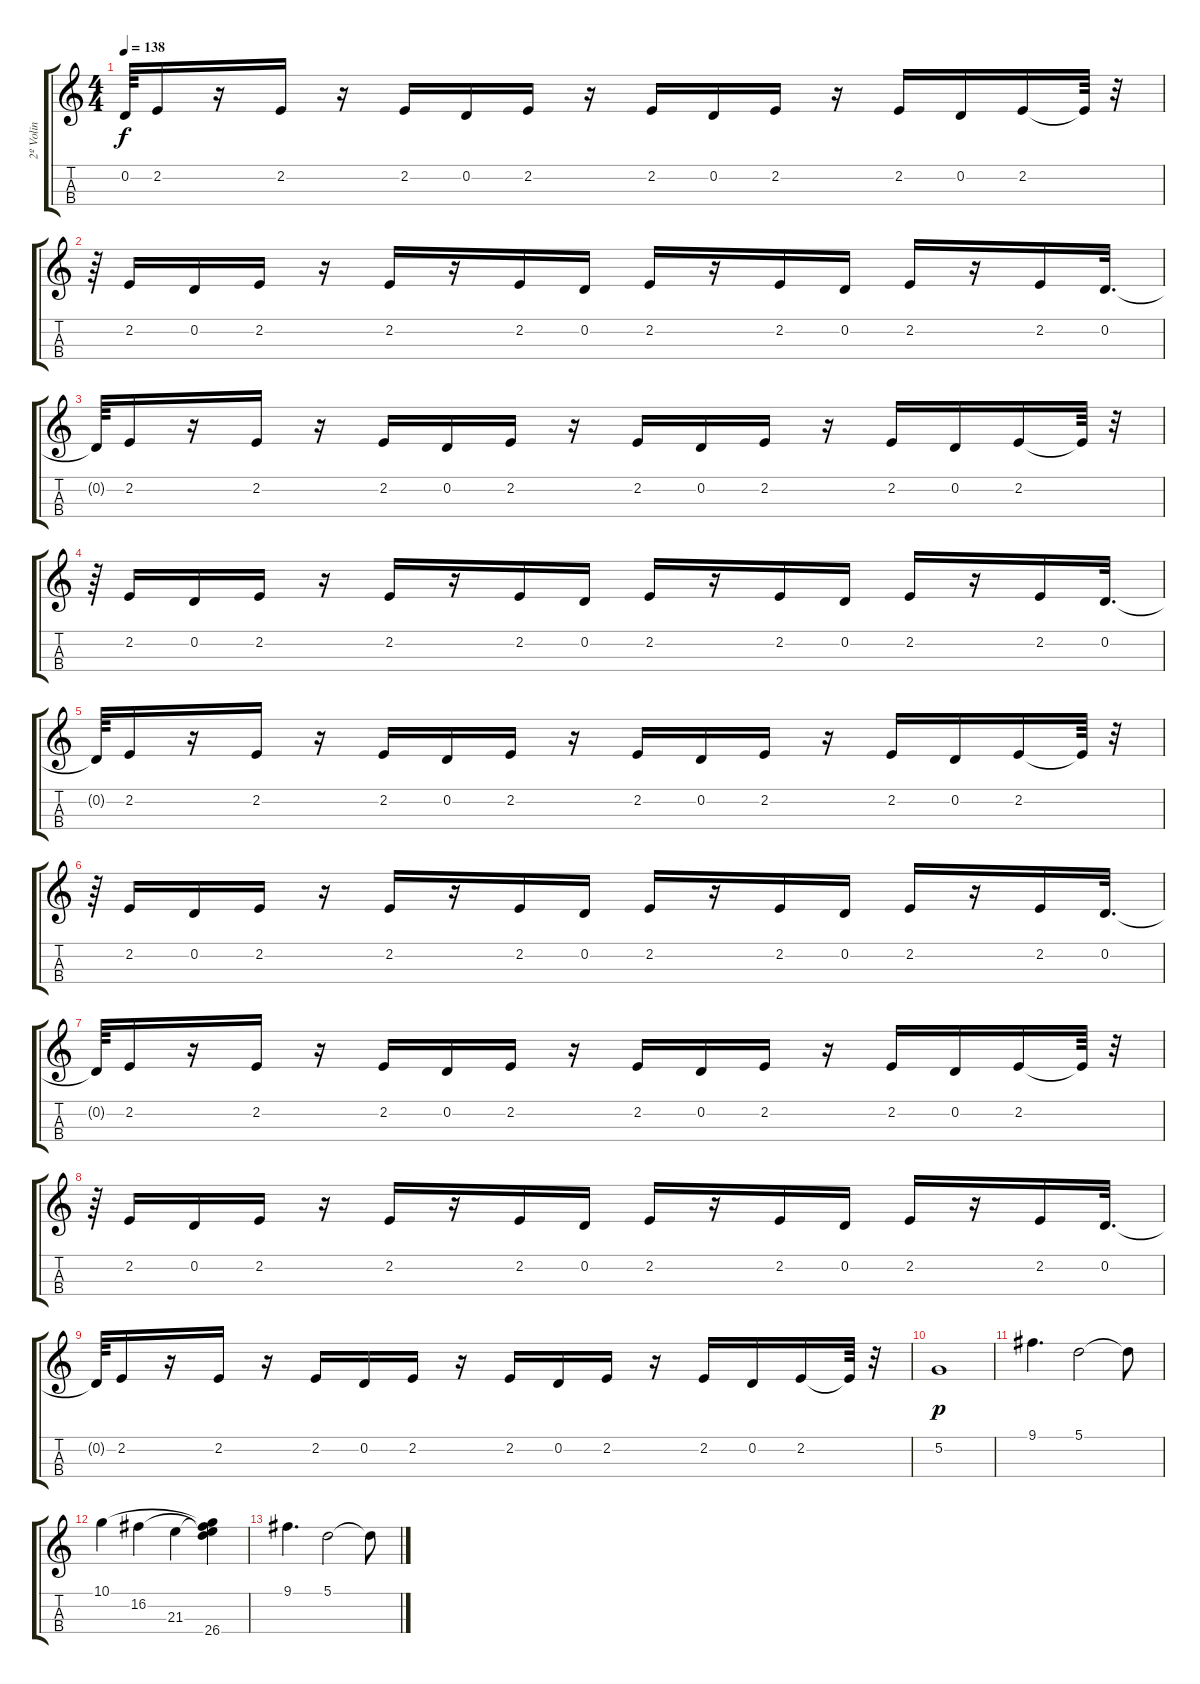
\track ("2º Volin" "2º Volin") {instrument violin}
\staff {score tabs}
\tuning (A4 D4 G3 C3) {hide}
\ts (4 4)
\tempo 138
\clef g2
\ks c
0.2{t}.64{dy f} 2.2.16 r.16 2.2.16 r.16 2.2.16 0.2.16 2.2.16 r.16 2.2.16 0.2.16 2.2.16 r.16 2.2.16 0.2.16 2.2.16 2.2{t}.64 r.32 |
r.64 2.2.16 0.2.16 2.2.16 r.16 2.2.16 r.16 2.2.16 0.2.16 2.2.16 r.16 2.2.16 0.2.16 2.2.16 r.16 2.2.16 0.2.32{d} |
0.2{t}.64 2.2.16 r.16 2.2.16 r.16 2.2.16 0.2.16 2.2.16 r.16 2.2.16 0.2.16 2.2.16 r.16 2.2.16 0.2.16 2.2.16 2.2{t}.64 r.32 |
r.64 2.2.16 0.2.16 2.2.16 r.16 2.2.16 r.16 2.2.16 0.2.16 2.2.16 r.16 2.2.16 0.2.16 2.2.16 r.16 2.2.16 0.2.32{d} |
0.2{t}.64 2.2.16 r.16 2.2.16 r.16 2.2.16 0.2.16 2.2.16 r.16 2.2.16 0.2.16 2.2.16 r.16 2.2.16 0.2.16 2.2.16 2.2{t}.64 r.32 |
r.64 2.2.16 0.2.16 2.2.16 r.16 2.2.16 r.16 2.2.16 0.2.16 2.2.16 r.16 2.2.16 0.2.16 2.2.16 r.16 2.2.16 0.2.32{d} |
0.2{t}.64 2.2.16 r.16 2.2.16 r.16 2.2.16 0.2.16 2.2.16 r.16 2.2.16 0.2.16 2.2.16 r.16 2.2.16 0.2.16 2.2.16 2.2{t}.64 r.32 |
r.64 2.2.16 0.2.16 2.2.16 r.16 2.2.16 r.16 2.2.16 0.2.16 2.2.16 r.16 2.2.16 0.2.16 2.2.16 r.16 2.2.16 0.2.32{d} |
0.2{t}.64 2.2.16 r.16 2.2.16 r.16 2.2.16 0.2.16 2.2.16 r.16 2.2.16 0.2.16 2.2.16 r.16 2.2.16 0.2.16 2.2.16 2.2{t}.64 r.32 |
5.2.1{dy p} |
9.1.4{d} 5.1.2 5.1{t}.8 |
10.1.4 16.2.4 21.3.4 (10.1{t} 16.2{t} 21.3{t} 26.4).4 |
9.1.4{d} 5.1.2 5.1{t}.8
